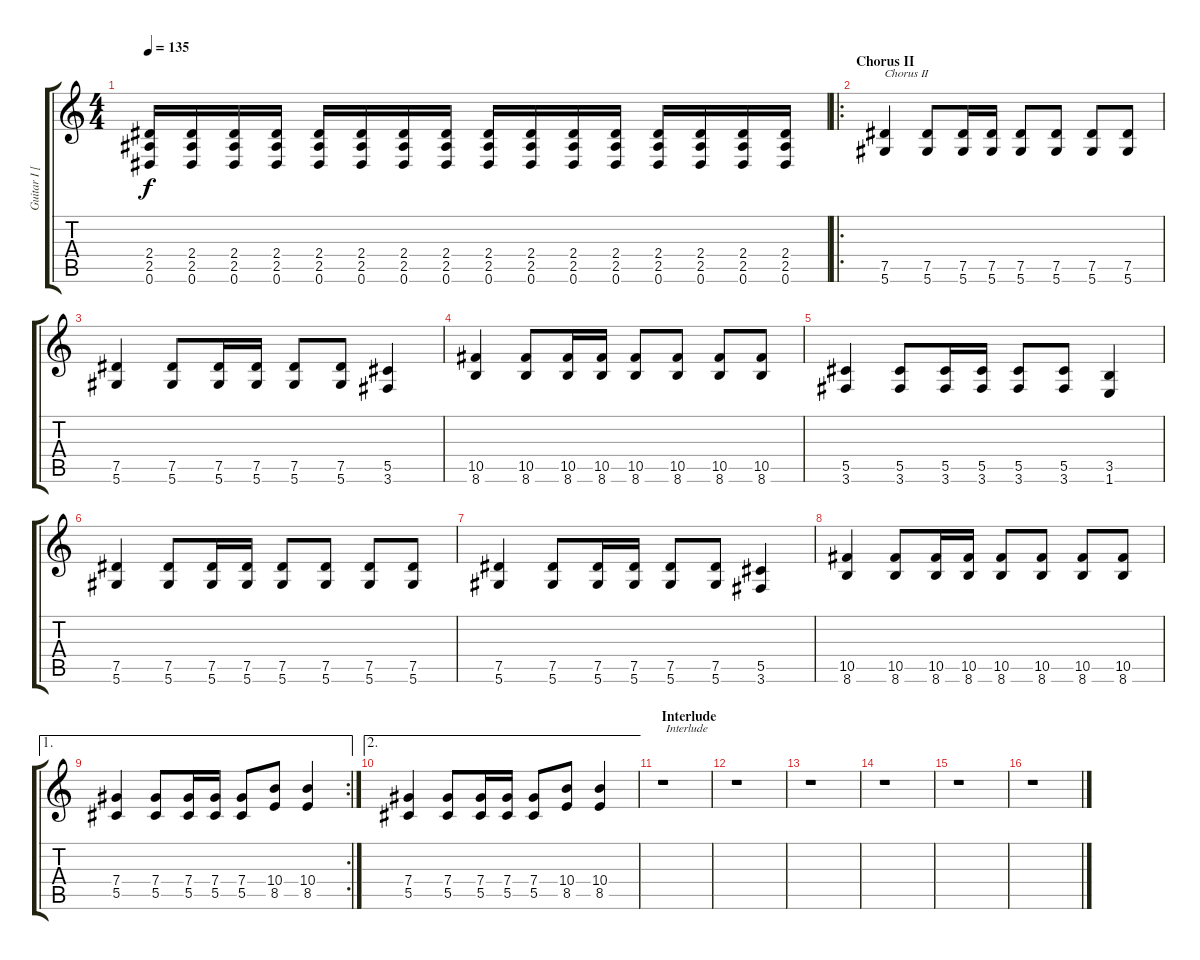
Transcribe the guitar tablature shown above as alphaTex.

\track ("Guitar I [Sundin]" "Guitar I [") {instrument distortionguitar}
\staff {score tabs}
\tuning (Eb4 Bb3 Gb3 Db3 Ab2 Eb2) {hide}
\ts (4 4)
\tempo 135
\clef g2
\ks c
(2.4 2.5 0.6).16{dy f} (2.4 2.5 0.6).16 (2.4 2.5 0.6).16 (2.4 2.5 0.6).16 (2.4 2.5 0.6).16 (2.4 2.5 0.6).16 (2.4 2.5 0.6).16 (2.4 2.5 0.6).16 (2.4 2.5 0.6).16 (2.4 2.5 0.6).16 (2.4 2.5 0.6).16 (2.4 2.5 0.6).16 (2.4 2.5 0.6).16 (2.4 2.5 0.6).16 (2.4 2.5 0.6).16 (2.4 2.5 0.6).16 |
\ro
\section ("" "Chorus II")
(7.5 5.6).4{txt "Chorus II"} (7.5 5.6).8 (7.5 5.6).16 (7.5 5.6).16 (7.5 5.6).8 (7.5 5.6).8 (7.5 5.6).8 (7.5 5.6).8 |
(7.5 5.6).4 (7.5 5.6).8 (7.5 5.6).16 (7.5 5.6).16 (7.5 5.6).8 (7.5 5.6).8 (5.5 3.6).4 |
(10.5 8.6).4 (10.5 8.6).8 (10.5 8.6).16 (10.5 8.6).16 (10.5 8.6).8 (10.5 8.6).8 (10.5 8.6).8 (10.5 8.6).8 |
(5.5 3.6).4 (5.5 3.6).8 (5.5 3.6).16 (5.5 3.6).16 (5.5 3.6).8 (5.5 3.6).8 (3.5 1.6).4 |
(7.5 5.6).4 (7.5 5.6).8 (7.5 5.6).16 (7.5 5.6).16 (7.5 5.6).8 (7.5 5.6).8 (7.5 5.6).8 (7.5 5.6).8 |
(7.5 5.6).4 (7.5 5.6).8 (7.5 5.6).16 (7.5 5.6).16 (7.5 5.6).8 (7.5 5.6).8 (5.5 3.6).4 |
(10.5 8.6).4 (10.5 8.6).8 (10.5 8.6).16 (10.5 8.6).16 (10.5 8.6).8 (10.5 8.6).8 (10.5 8.6).8 (10.5 8.6).8 |
\ae 1
\rc 2
(7.4 5.5).4 (7.4 5.5).8 (7.4 5.5).16 (7.4 5.5).16 (7.4 5.5).8 (10.4 8.5).8 (10.4 8.5).4 |
\ae 2
(7.4 5.5).4 (7.4 5.5).8 (7.4 5.5).16 (7.4 5.5).16 (7.4 5.5).8 (10.4 8.5).8 (10.4 8.5).4 |
\section ("" " Interlude")
r.1{txt " Interlude"} |
r.1 |
r.1 |
r.1 |
r.1 |
r.1
